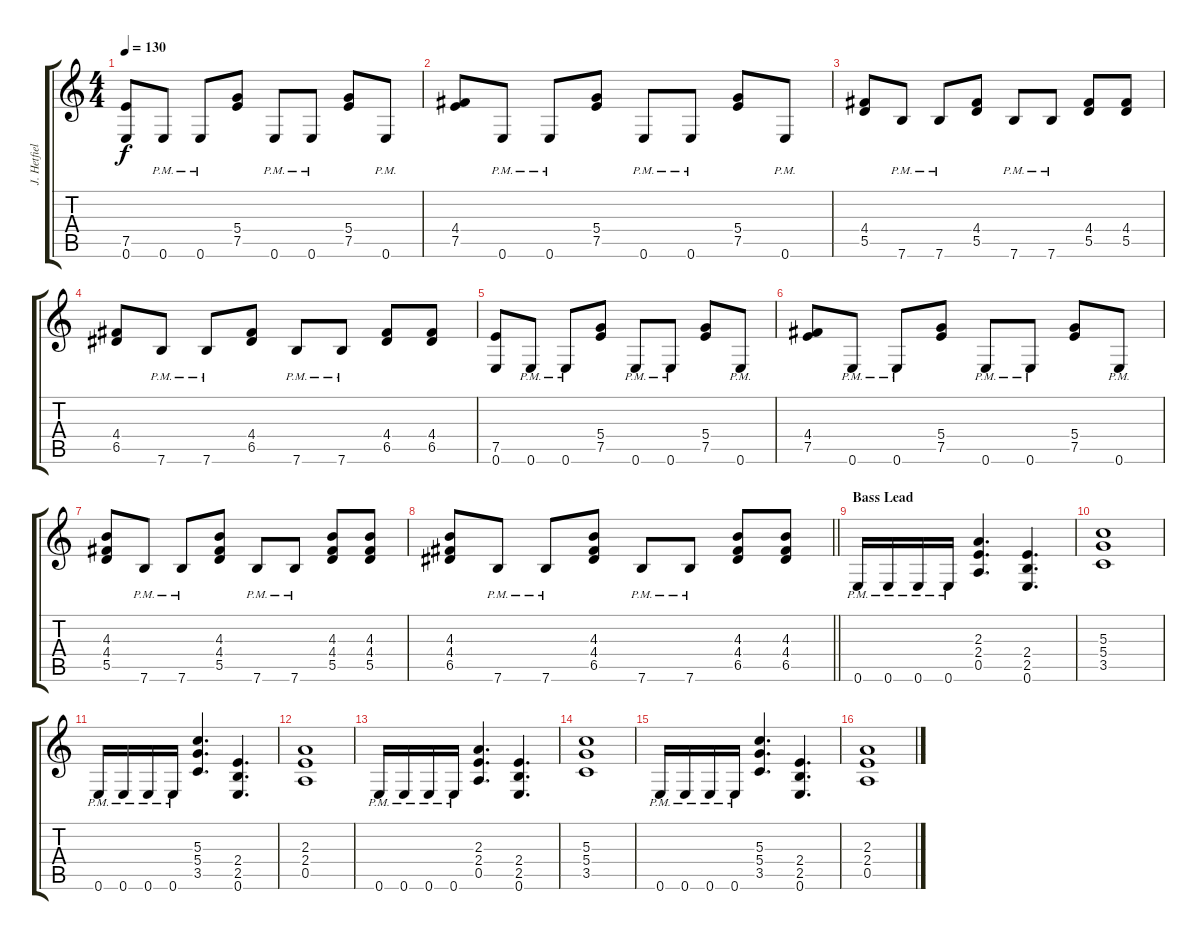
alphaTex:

\track ("J. Hetfield (Rhythm)" "J. Hetfiel") {instrument distortionguitar}
\staff {score tabs}
\tuning (E4 B3 G3 D3 A2 E2) {hide}
\ts (4 4)
\tempo 130
\clef g2
\ks c
(7.5 0.6).8{dy f} 0.6{pm}.8 0.6{pm}.8 (5.4 7.5).8 0.6{pm}.8 0.6{pm}.8 (5.4 7.5).8 0.6{pm}.8 |
(4.4 7.5).8 0.6{pm}.8 0.6{pm}.8 (5.4 7.5).8 0.6{pm}.8 0.6{pm}.8 (5.4 7.5).8 0.6{pm}.8 |
(4.4 5.5).8 7.6{pm}.8 7.6{pm}.8 (4.4 5.5).8 7.6{pm}.8 7.6{pm}.8 (4.4 5.5).8 (4.4 5.5).8 |
(4.4 6.5).8 7.6{pm}.8 7.6{pm}.8 (4.4 6.5).8 7.6{pm}.8 7.6{pm}.8 (4.4 6.5).8 (4.4 6.5).8 |
(7.5 0.6).8 0.6{pm}.8 0.6{pm}.8 (5.4 7.5).8 0.6{pm}.8 0.6{pm}.8 (5.4 7.5).8 0.6{pm}.8 |
(4.4 7.5).8 0.6{pm}.8 0.6{pm}.8 (5.4 7.5).8 0.6{pm}.8 0.6{pm}.8 (5.4 7.5).8 0.6{pm}.8 |
(4.3 4.4 5.5).8 7.6{pm}.8 7.6{pm}.8 (4.3 4.4 5.5).8 7.6{pm}.8 7.6{pm}.8 (4.3 4.4 5.5).8 (4.3 4.4 5.5).8 |
\barLineRight lightlight
(4.3 4.4 6.5).8 7.6{pm}.8 7.6{pm}.8 (4.3 4.4 6.5).8 7.6{pm}.8 7.6{pm}.8 (4.3 4.4 6.5).8 (4.3 4.4 6.5).8 |
\section ("" "Bass Lead")
0.6{pm}.16 0.6{pm}.16 0.6{pm}.16 0.6{pm}.16 (2.3 2.4 0.5).4{d} (2.4 2.5 0.6).4{d} |
(5.3 5.4 3.5).1 |
0.6{pm}.16 0.6{pm}.16 0.6{pm}.16 0.6{pm}.16 (5.3 5.4 3.5).4{d} (2.4 2.5 0.6).4{d} |
(2.3 2.4 0.5).1 |
0.6{pm}.16 0.6{pm}.16 0.6{pm}.16 0.6{pm}.16 (2.3 2.4 0.5).4{d} (2.4 2.5 0.6).4{d} |
(5.3 5.4 3.5).1 |
0.6{pm}.16 0.6{pm}.16 0.6{pm}.16 0.6{pm}.16 (5.3 5.4 3.5).4{d} (2.4 2.5 0.6).4{d} |
(2.3 2.4 0.5).1
